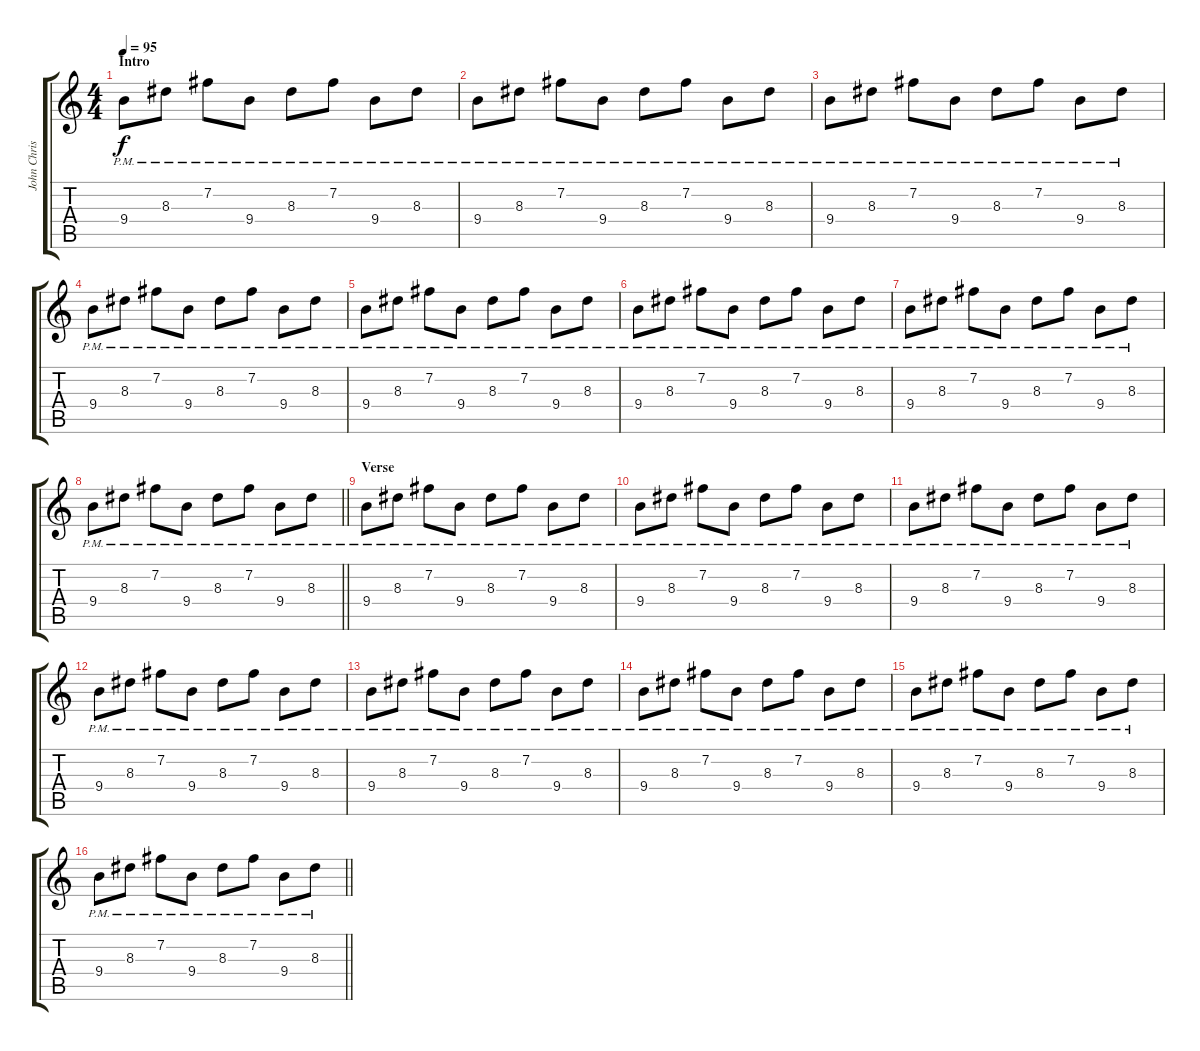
\track ("John Christ" "John Chris") {instrument electricguitarclean}
\staff {score tabs}
\tuning (E4 B3 G3 D3 A2 E2) {hide}
\ts (4 4)
\section ("" "Intro")
\tempo 95
\clef g2
\ks c
9.4{pm}.8{dy f instrument electricguitarclean} 8.3{pm}.8 7.2{pm}.8 9.4{pm}.8 8.3{pm}.8 7.2{pm}.8 9.4{pm}.8 8.3{pm}.8 |
9.4{pm}.8 8.3{pm}.8 7.2{pm}.8 9.4{pm}.8 8.3{pm}.8 7.2{pm}.8 9.4{pm}.8 8.3{pm}.8 |
9.4{pm}.8 8.3{pm}.8 7.2{pm}.8 9.4{pm}.8 8.3{pm}.8 7.2{pm}.8 9.4{pm}.8 8.3{pm}.8 |
9.4{pm}.8 8.3{pm}.8 7.2{pm}.8 9.4{pm}.8 8.3{pm}.8 7.2{pm}.8 9.4{pm}.8 8.3{pm}.8 |
9.4{pm}.8 8.3{pm}.8 7.2{pm}.8 9.4{pm}.8 8.3{pm}.8 7.2{pm}.8 9.4{pm}.8 8.3{pm}.8 |
9.4{pm}.8 8.3{pm}.8 7.2{pm}.8 9.4{pm}.8 8.3{pm}.8 7.2{pm}.8 9.4{pm}.8 8.3{pm}.8 |
9.4{pm}.8 8.3{pm}.8 7.2{pm}.8 9.4{pm}.8 8.3{pm}.8 7.2{pm}.8 9.4{pm}.8 8.3{pm}.8 |
\barLineRight lightlight
9.4{pm}.8 8.3{pm}.8 7.2{pm}.8 9.4{pm}.8 8.3{pm}.8 7.2{pm}.8 9.4{pm}.8 8.3{pm}.8 |
\section ("" "Verse")
9.4{pm}.8 8.3{pm}.8 7.2{pm}.8 9.4{pm}.8 8.3{pm}.8 7.2{pm}.8 9.4{pm}.8 8.3{pm}.8 |
9.4{pm}.8 8.3{pm}.8 7.2{pm}.8 9.4{pm}.8 8.3{pm}.8 7.2{pm}.8 9.4{pm}.8 8.3{pm}.8 |
9.4{pm}.8 8.3{pm}.8 7.2{pm}.8 9.4{pm}.8 8.3{pm}.8 7.2{pm}.8 9.4{pm}.8 8.3{pm}.8 |
9.4{pm}.8 8.3{pm}.8 7.2{pm}.8 9.4{pm}.8 8.3{pm}.8 7.2{pm}.8 9.4{pm}.8 8.3{pm}.8 |
9.4{pm}.8 8.3{pm}.8 7.2{pm}.8 9.4{pm}.8 8.3{pm}.8 7.2{pm}.8 9.4{pm}.8 8.3{pm}.8 |
9.4{pm}.8 8.3{pm}.8 7.2{pm}.8 9.4{pm}.8 8.3{pm}.8 7.2{pm}.8 9.4{pm}.8 8.3{pm}.8 |
9.4{pm}.8 8.3{pm}.8 7.2{pm}.8 9.4{pm}.8 8.3{pm}.8 7.2{pm}.8 9.4{pm}.8 8.3{pm}.8 |
\barLineRight lightlight
9.4{pm}.8 8.3{pm}.8 7.2{pm}.8 9.4{pm}.8 8.3{pm}.8 7.2{pm}.8 9.4{pm}.8 8.3{pm}.8
